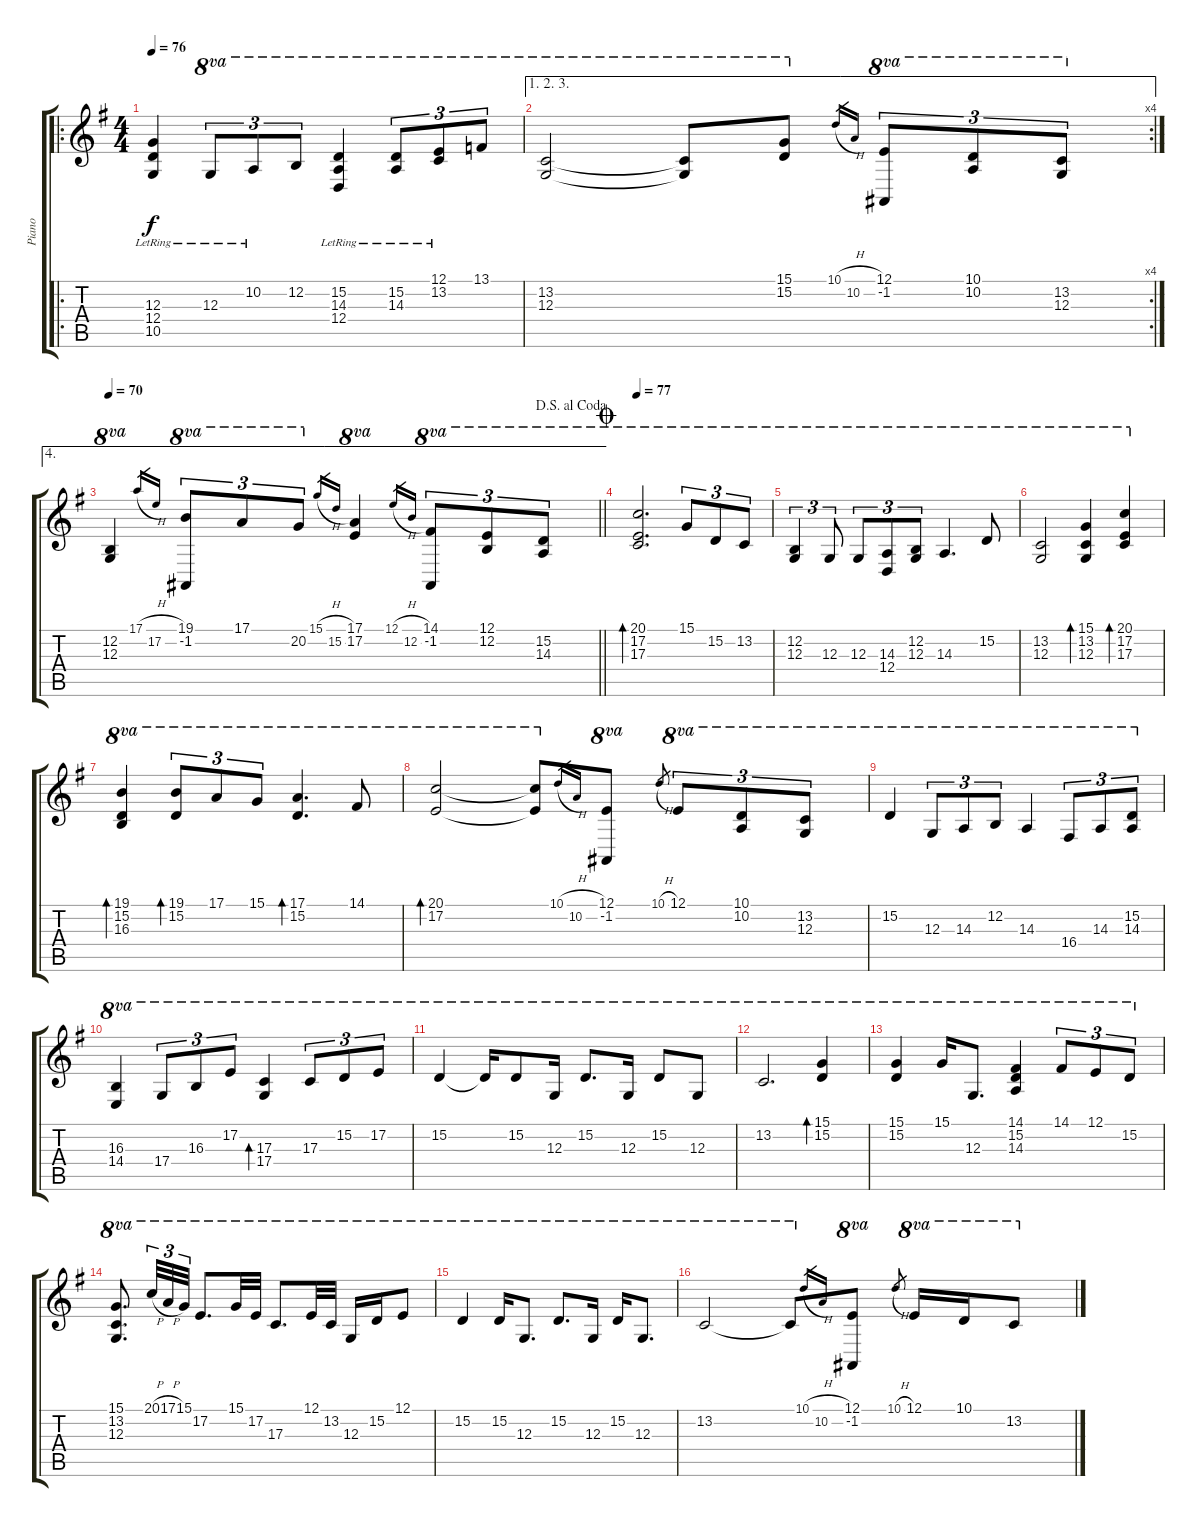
\track ("Piano" "Piano") {instrument acousticgrandpiano}
\staff {score tabs}
\tuning (E4 B3 G3 D3 A2 E2) {hide}
\ro
\ts (4 4)
\tempo 76
\clef g2
\ks g
(12.3{lr} 12.4{lr} 10.5{lr}).4{dy f} 12.3{lr}.8{tu (3 2) ot 8va} 10.2{lr}.8{tu (3 2) ot 8va} 12.2.8{tu (3 2) ot 8va} (15.2{lr} 14.3{lr} 12.4{lr}).4{ot 8va} (15.2{lr} 14.3{lr}).8{tu (3 2) ot 8va} (12.1{lr} 13.2{lr}).8{tu (3 2) ot 8va} 13.1.8{tu (3 2) ot 8va} |
\ae (1 2 3)
\rc 4
(13.2 12.3).2{ot 8va} (13.2{t} 12.3{t}).8{ot 8va} (15.1 15.2).8{ot 8va} 10.1{h}.16{gr} 10.2.16{gr} (12.1 -1.2).8{tu (3 2) ot 8va} (10.1 10.2).8{tu (3 2) ot 8va} (13.2 12.3).8{tu (3 2) ot 8va} |
\ae 4
\jump dalsegnoalcoda
\tempo 70
\barLineRight lightlight
(12.2 12.3).4{ot 8va} 17.1{h}.16{gr} 17.2.16{gr} (19.1 -1.2).8{tu (3 2) ot 8va} 17.1.8{tu (3 2) ot 8va} 20.2.8{tu (3 2) ot 8va} 15.1{h}.16{gr} 15.2.16{gr} (17.1 17.2).4{ot 8va} 12.1{h}.16{gr} 12.2.16{gr} (14.1 -1.2).8{tu (3 2) ot 8va} (12.1 12.2).8{tu (3 2) ot 8va} (15.2 14.3).8{tu (3 2) ot 8va} |
\jump coda
\tempo 77
(20.1 17.2 17.3).2{d bd 30 ot 8va} 15.1.8{tu (3 2) ot 8va} 15.2.8{tu (3 2) ot 8va} 13.2.8{tu (3 2) ot 8va} |
(12.2 12.3).4{tu (3 2) ot 8va} 12.3.8{tu (3 2) ot 8va} 12.3.8{tu (3 2) ot 8va} (14.3 12.4).8{tu (3 2) ot 8va} (12.2 12.3).8{tu (3 2) ot 8va} 14.3.4{d ot 8va} 15.2.8{ot 8va} |
(13.2 12.3).2{ot 8va} (15.1 13.2 12.3).4{bd 30 ot 8va} (20.1 17.2 17.3).4{bd 30 ot 8va} |
(19.1 15.2 16.3).4{bd 30 ot 8va} (19.1 15.2).8{tu (3 2) bd 30 ot 8va} 17.1.8{tu (3 2) ot 8va} 15.1.8{tu (3 2) ot 8va} (17.1 15.2).4{d bd 30 ot 8va} 14.1.8{ot 8va} |
(20.1 17.2).2{bd 30 ot 8va} (20.1{t} 17.2{t}).8{ot 8va} 10.1{h}.16{gr} 10.2.16{gr} (12.1 -1.2).8{ot 8va} 10.1{h}.8{gr} 12.1.8{tu (3 2) ot 8va} (10.1 10.2).8{tu (3 2) ot 8va} (13.2 12.3).8{tu (3 2) ot 8va} |
15.2.4{ot 8va} 12.3.8{tu (3 2) ot 8va} 14.3.8{tu (3 2) ot 8va} 12.2.8{tu (3 2) ot 8va} 14.3.4{ot 8va} 16.4.8{tu (3 2) ot 8va} 14.3.8{tu (3 2) ot 8va} (15.2 14.3).8{tu (3 2) ot 8va} |
(16.3 14.4).4{ot 8va} 17.4.8{tu (3 2) ot 8va} 16.3.8{tu (3 2) ot 8va} 17.2.8{tu (3 2) ot 8va} (17.3 17.4).4{bd 30 ot 8va} 17.3.8{tu (3 2) ot 8va} 15.2.8{tu (3 2) ot 8va} 17.2.8{tu (3 2) ot 8va} |
15.2.4{ot 8va} 15.2{t}.16{ot 8va} 15.2.8{ot 8va} 12.3.16{ot 8va} 15.2.8{d ot 8va} 12.3.16{ot 8va} 15.2.8{ot 8va} 12.3.8{ot 8va} |
13.2.2{d ot 8va} (15.1 15.2).4{bd 30 ot 8va} |
(15.1 15.2).4{ot 8va} 15.1.16{ot 8va} 12.3.8{d ot 8va} (14.1 15.2 14.3).4{ot 8va} 14.1.8{tu (3 2) ot 8va} 12.1.8{tu (3 2) ot 8va} 15.2.8{tu (3 2) ot 8va} |
(15.1 13.2 12.3).8{d ot 8va} 20.1{h}.32{tu (3 2) ot 8va} 17.1{h}.32{tu (3 2) ot 8va} 15.1.32{tu (3 2) ot 8va} 17.2.8{d ot 8va} 15.1.32{ot 8va} 17.2.32{ot 8va} 17.3.8{d ot 8va} 12.1.32{ot 8va} 13.2.32{ot 8va} 12.3.16{ot 8va} 15.2.16{ot 8va} 12.1.8{ot 8va} |
15.2.4{ot 8va} 15.2.16{ot 8va} 12.3.8{d ot 8va} 15.2.8{d ot 8va} 12.3.16{ot 8va} 15.2.16{ot 8va} 12.3.8{d ot 8va} |
13.2.2{ot 8va} 13.2{t}.8{ot 8va} 10.1{h}.16{gr} 10.2.16{gr} (12.1 -1.2).8{ot 8va} 10.1{h}.8{gr} 12.1.16{ot 8va} 10.1.16{ot 8va} 13.2.8{ot 8va}
